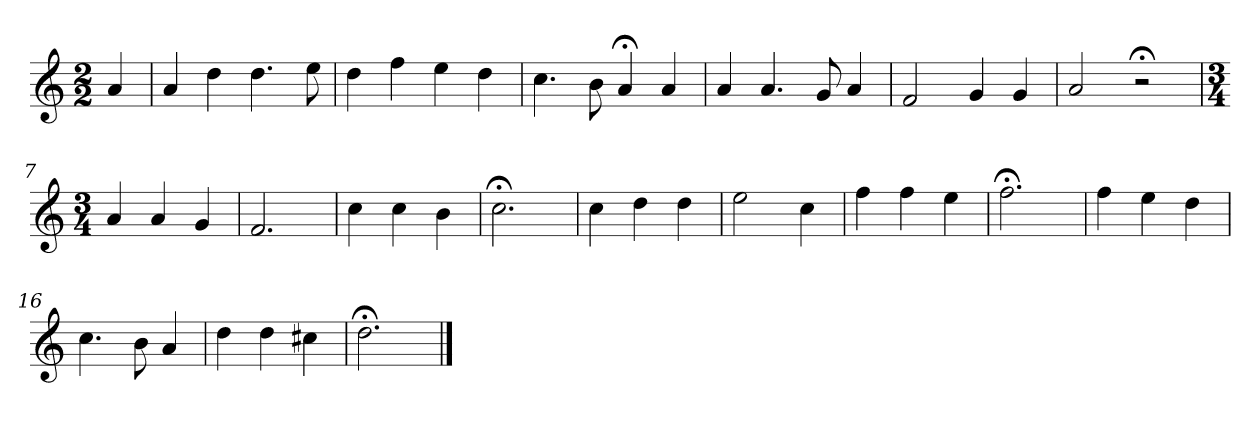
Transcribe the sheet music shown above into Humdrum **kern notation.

**kern
*part1
*staff1
*k[]
*D:dor
*M2/2
*MM120
=
4a
=1
4a
4dd
4.dd
8ee
=2
4dd
4ff
4ee
4dd
=3
4.cc
8b
4a;<
4a
=4
4a
4.a
8g
4a
=5
2f
4g
4g
=6
2a
2r;<
=7
*M3/4
4a
4a
4g
=8
2.f
=9
4cc
4cc
4b
=10
2.cc;<
=11
4cc
4dd
4dd
=12
2ee
4cc
=13
4ff
4ff
4ee
=14
2.ff;<
=15
4ff
4ee
4dd
=16
4.cc
8b
4a
=17
4dd
4dd
4cc#X
=18
2.dd;<
==
*-
